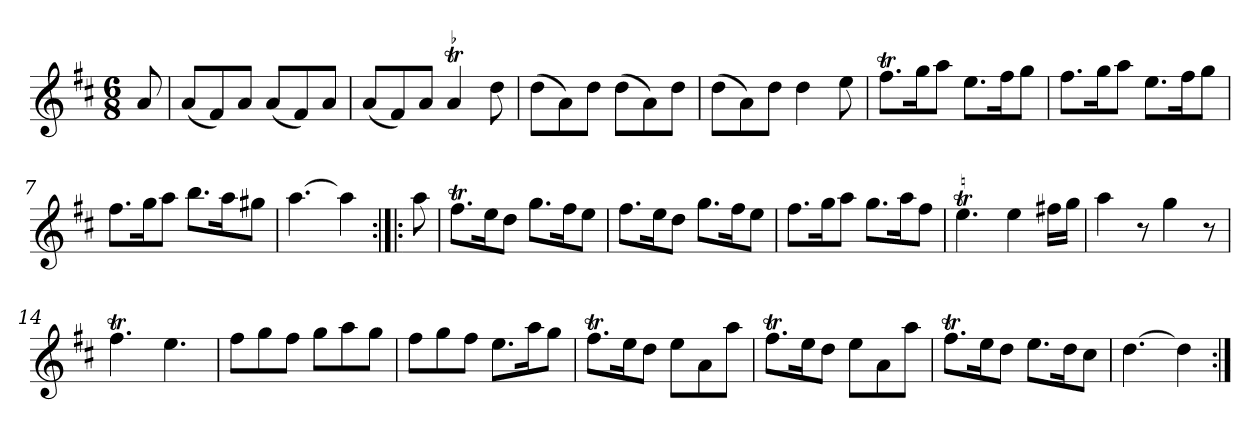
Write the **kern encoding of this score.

**kern
*part1
*staff1
*clefG2
*k[f#c#]
*D:
*M6/8
*MM132
=
8a
=1
(8a/L
8f#/)
8a/J
(8a/L
8f#/)
8a/J
=2
(8a/L
8f#/)
8a/J
!LO:TR:acc=-
4at
8dd
=3
(8dd\L
8a\)
8dd\J
(8dd\L
8a\)
8dd\J
=4
(8dd\L
8a\)
8dd\J
4dd
8ee
=5
8.ff#t\L
16gg\K
8aa\J
8.ee\L
16ff#\K
8gg\J
=6
8.ff#\L
16gg\K
8aa\J
8.ee\L
16ff#\K
8gg\J
=7
8.ff#\L
16gg\K
8aa\J
8.bb\L
16aa\K
8gg#X\J
=8
[4.aa
4aa]
=:|!|:
8aa
=9
8.ff#t\L
16ee\K
8dd\J
8.gg\L
16ff#\K
8ee\J
=10
8.ff#\L
16ee\K
8dd\J
8.gg\L
16ff#\K
8ee\J
=11
8.ff#\L
16gg\K
8aa\J
8.gg\L
16aa\K
8ff#\J
=12
4.eet
4ee
16ff#X\LL
16gg\JJ
=13
4aa
8r
4gg
8r
=14
4.ff#t
4.ee
=15
8ff#\L
8gg\
8ff#\J
8gg\L
8aa\
8gg\J
=16
8ff#\L
8gg\
8ff#\J
8.ee\L
16aa\K
8gg\J
=17
8.ff#t\L
16ee\K
8dd\J
8ee\L
8a\
8aa\J
=18
8.ff#t\L
16ee\K
8dd\J
8ee\L
8a\
8aa\J
=19
8.ff#t\L
16ee\K
8dd\J
8.ee\L
16dd\K
8cc#\J
=20
[4.dd
4dd]
=:|!
*-
